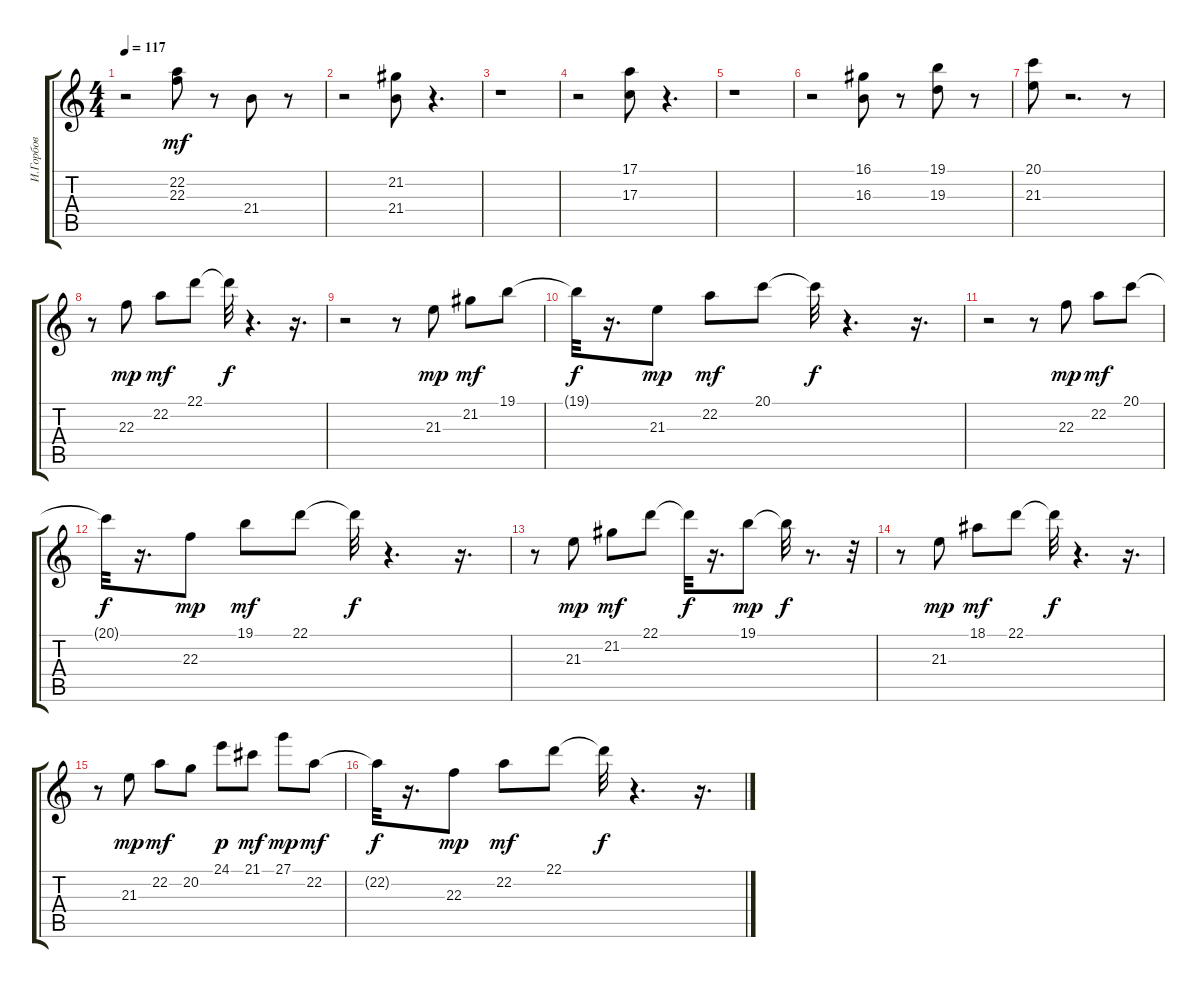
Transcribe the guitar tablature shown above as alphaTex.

\track ("И.Горбов" "И.Горбов") {instrument pizzicatostrings}
\staff {score tabs}
\tuning (E4 B3 G3 D3 A2 E2) {hide}
\ts (4 4)
\tempo 117
\clef g2
\ks c
r.2{dy mf} (22.2 22.3).8 r.8 21.4.8 r.8 |
r.2 (21.2 21.4).8 r.4{d} |
r.1 |
r.2 (17.1 17.3).8 r.4{d} |
r.1 |
r.2 (16.1 16.3).8 r.8 (19.1 19.3).8 r.8 |
(20.1 21.3).8 r.2{d} r.8 |
r.8 22.3.8{dy mp} 22.2.8{dy mf} 22.1.8 22.1{t}.32{dy f} r.4{d} r.16{d} |
r.2 r.8 21.3.8{dy mp} 21.2.8{dy mf} 19.1.8 |
19.1{t}.32{dy f} r.16{d} 21.3.8{dy mp} 22.2.8{dy mf} 20.1.8 20.1{t}.32{dy f} r.4{d} r.16{d} |
r.2 r.8 22.3.8{dy mp} 22.2.8{dy mf} 20.1.8 |
20.1{t}.32{dy f} r.16{d} 22.3.8{dy mp} 19.1.8{dy mf} 22.1.8 22.1{t}.32{dy f} r.4{d} r.16{d} |
r.8 21.3.8{dy mp} 21.2.8{dy mf} 22.1.8 22.1{t}.32{dy f} r.16{d} 19.1.8{dy mp} 19.1{t}.32{dy f} r.8{d} r.32 |
r.8 21.3.8{dy mp} 18.1.8{dy mf} 22.1.8 22.1{t}.32{dy f} r.4{d} r.16{d} |
r.8 21.3.8{dy mp} 22.2.8{dy mf} 20.2.8 24.1.8{dy p} 21.1.8{dy mf} 27.1.8{dy mp} 22.2.8{dy mf} |
22.2{t}.32{dy f} r.16{d} 22.3.8{dy mp} 22.2.8{dy mf} 22.1.8 22.1{t}.32{dy f} r.4{d} r.16{d}
